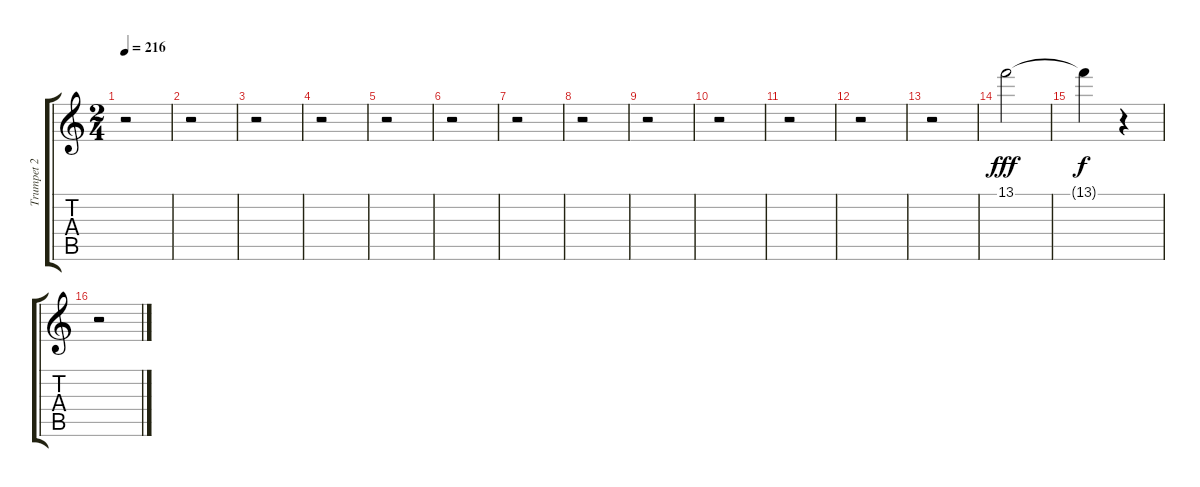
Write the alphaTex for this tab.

\track ("Trumpet 2" "Trumpet 2") {instrument acousticguitarnylon}
\staff {score tabs}
\tuning (E4 B3 G3 D3 A2 E2) {hide}
\ts (2 4)
\tempo 216
\clef g2
\ks c
r.2{dy fff} |
r.2 |
r.2 |
r.2 |
r.2 |
r.2 |
r.2 |
r.2 |
r.2 |
r.2 |
r.2 |
r.2 |
r.2 |
13.1.2 |
13.1{t}.4{dy f} r.4 |
r.2
